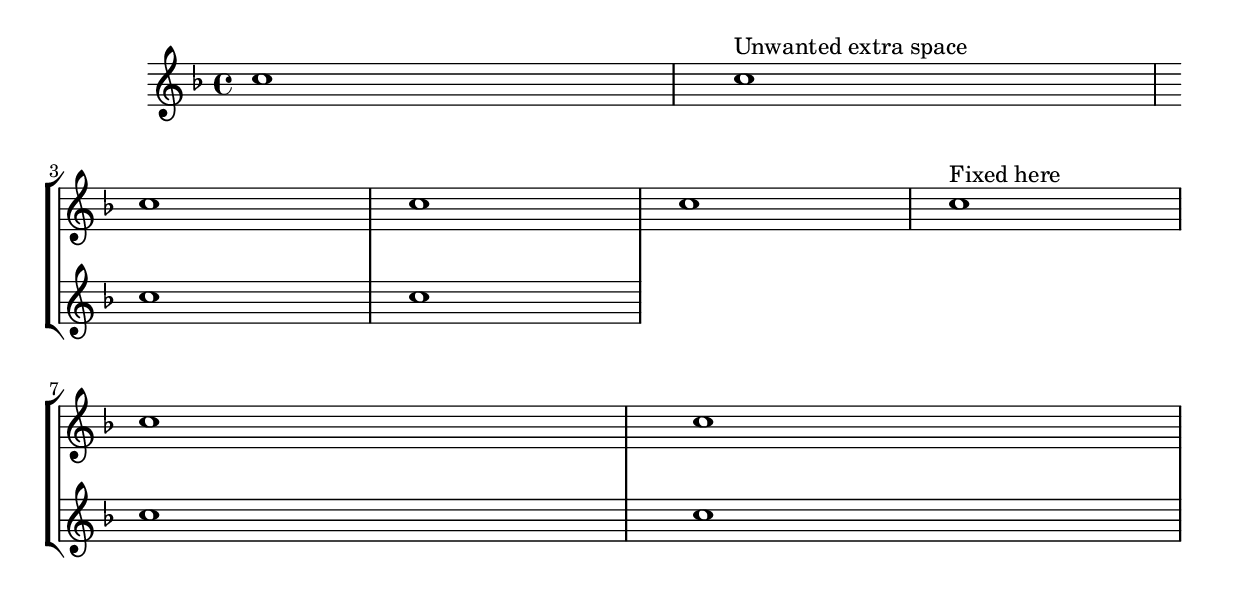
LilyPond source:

%% Do not edit this file; it is auto-generated from LSR http://lsr.dsi.unimi.it
%% This file is in the public domain.
\version "2.11.62"

\header {
  lsrtags = "staff-notation, contexts-and-engravers, breaks"

  texidoces = "
Al añadir un pentagrama nuevo en un salto de línea, por desgracia
se añade un espacio adicional al final de la línea antes del salto
(reservado para hacer sitio a un cambio de armadura que de todas
formas no se va a imprimir). La solución alternativa es añadir un
ajuste para @code{Staff.explicitKeySignatureVisibility} como se
muestra en el ejemplo.  En las versiones 2.10 y anteriores,
también se necesita un ajuste similar para las indicaciones de
compás (véase el ejemplo).

"
  doctitlees = "Añadir un pentagrama adicional en un salto de línea"

  texidoc = "
When adding a new staff at a line break, some extra space is
unfortunately added at the end of the line before the break (to fit in
a key signature change, which  will never be printed anyway). The
workaround is to add a setting of
@code{Staff.explicitKeySignatureVisibility} as is shown in the example.
In versions 2.10 and earlier, a similar setting for the time signatures
is also required (see the example).



"
  doctitle = "Adding an extra staff at a line break"
} % begin verbatim
\score {
  \new StaffGroup \relative c'' {
    \new Staff
    \key f \major
    c1 c^"Unwanted extra space" \break
    << { c1 c }
       \new Staff {
         \key f \major
         \once \override Staff.TimeSignature #'stencil = ##f
         c1 c 
       } 
    >>
    c1 c^"Fixed here" \break
    << { c1 c }
       \new Staff {
         \once \set Staff.explicitKeySignatureVisibility = #end-of-line-invisible
         % The next line is not needed in 2.11.x or later:
         \once \override Staff.TimeSignature #'break-visibility = #end-of-line-invisible
         \key f \major
         \once \override Staff.TimeSignature #'stencil = ##f
         c1 c
       }
    >>
  }
}
